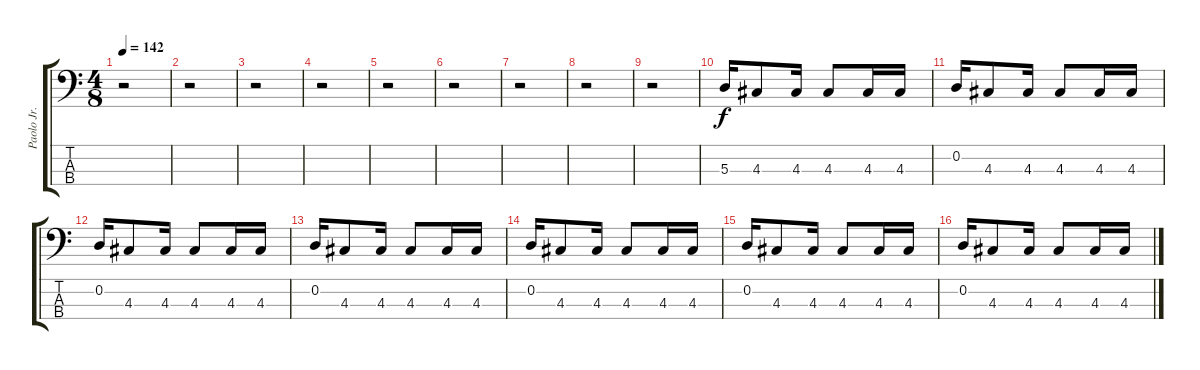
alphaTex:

\track ("Paolo Jr." "Paolo Jr.") {instrument electricbasspick}
\staff {score tabs}
\tuning (G2 D2 A1 D1) {hide}
\ts (4 8)
\tempo 142
\clef f4
\ks c
r.2{dy f instrument electricbasspick} |
r.2 |
r.2 |
r.2 |
r.2 |
r.2 |
r.2 |
r.2 |
r.2 |
5.3.16 4.3.8 4.3.16 4.3.8 4.3.16 4.3.16 |
0.2.16 4.3.8 4.3.16 4.3.8 4.3.16 4.3.16 |
0.2.16 4.3.8 4.3.16 4.3.8 4.3.16 4.3.16 |
0.2.16 4.3.8 4.3.16 4.3.8 4.3.16 4.3.16 |
0.2.16 4.3.8 4.3.16 4.3.8 4.3.16 4.3.16 |
0.2.16 4.3.8 4.3.16 4.3.8 4.3.16 4.3.16 |
0.2.16 4.3.8 4.3.16 4.3.8 4.3.16 4.3.16
